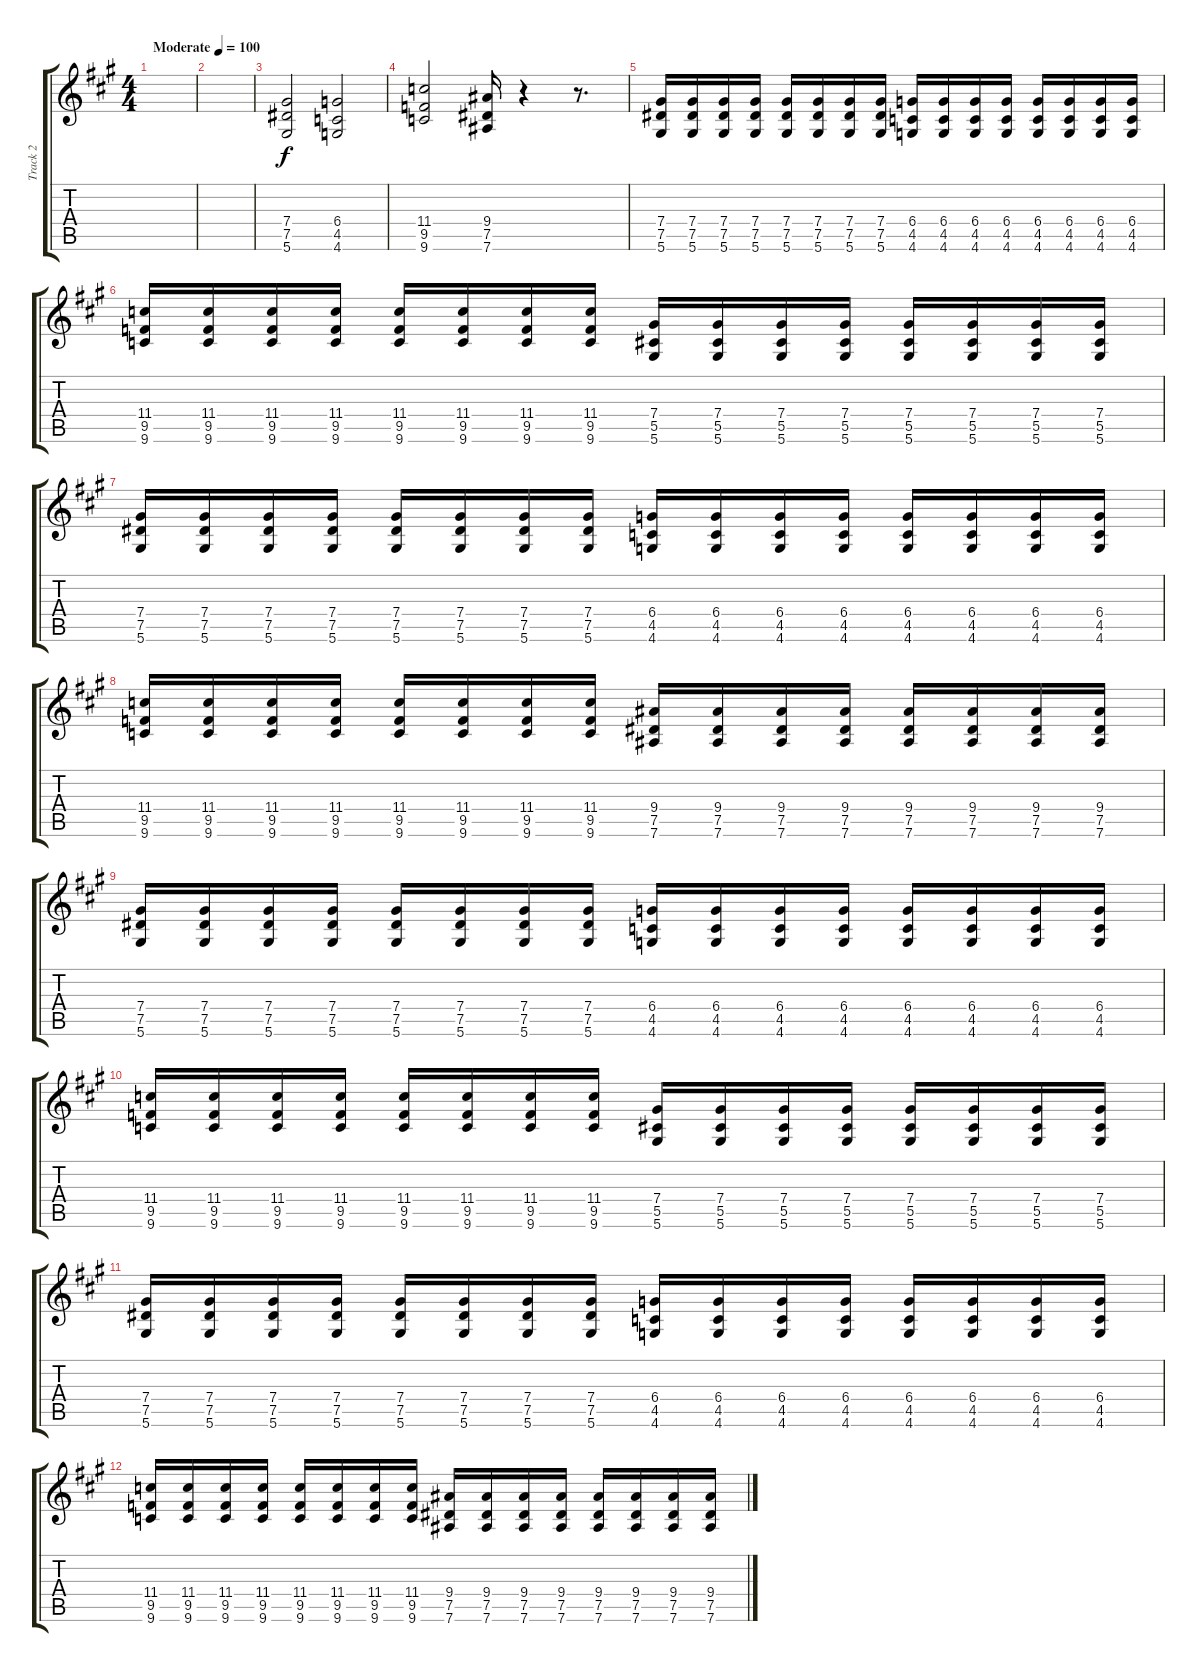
\track ("Track 2" "Track 2") {instrument overdrivenguitar}
\staff {score tabs}
\tuning (Eb4 Bb3 Gb3 Db3 Ab2 Eb2) {hide}
\ts (4 4)
\tempo (100 "Moderate")
\clef g2
\ks a
|
|
(7.4 7.5 5.6).2 (6.4 4.5 4.6).2 |
(11.4 9.5 9.6).2 (9.4 7.5 7.6).16 r.4 r.8{d} |
(7.4 7.5 5.6).16 (7.4 7.5 5.6).16 (7.4 7.5 5.6).16 (7.4 7.5 5.6).16 (7.4 7.5 5.6).16 (7.4 7.5 5.6).16 (7.4 7.5 5.6).16 (7.4 7.5 5.6).16 (6.4 4.5 4.6).16 (6.4 4.5 4.6).16 (6.4 4.5 4.6).16 (6.4 4.5 4.6).16 (6.4 4.5 4.6).16 (6.4 4.5 4.6).16 (6.4 4.5 4.6).16 (6.4 4.5 4.6).16 |
(11.4 9.5 9.6).16 (11.4 9.5 9.6).16 (11.4 9.5 9.6).16 (11.4 9.5 9.6).16 (11.4 9.5 9.6).16 (11.4 9.5 9.6).16 (11.4 9.5 9.6).16 (11.4 9.5 9.6).16 (7.4 5.5 5.6).16 (7.4 5.5 5.6).16 (7.4 5.5 5.6).16 (7.4 5.5 5.6).16 (7.4 5.5 5.6).16 (7.4 5.5 5.6).16 (7.4 5.5 5.6).16 (7.4 5.5 5.6).16 |
(7.4 7.5 5.6).16 (7.4 7.5 5.6).16 (7.4 7.5 5.6).16 (7.4 7.5 5.6).16 (7.4 7.5 5.6).16 (7.4 7.5 5.6).16 (7.4 7.5 5.6).16 (7.4 7.5 5.6).16 (6.4 4.5 4.6).16 (6.4 4.5 4.6).16 (6.4 4.5 4.6).16 (6.4 4.5 4.6).16 (6.4 4.5 4.6).16 (6.4 4.5 4.6).16 (6.4 4.5 4.6).16 (6.4 4.5 4.6).16 |
(11.4 9.5 9.6).16 (11.4 9.5 9.6).16 (11.4 9.5 9.6).16 (11.4 9.5 9.6).16 (11.4 9.5 9.6).16 (11.4 9.5 9.6).16 (11.4 9.5 9.6).16 (11.4 9.5 9.6).16 (9.4 7.5 7.6).16 (9.4 7.5 7.6).16 (9.4 7.5 7.6).16 (9.4 7.5 7.6).16 (9.4 7.5 7.6).16 (9.4 7.5 7.6).16 (9.4 7.5 7.6).16 (9.4 7.5 7.6).16 |
(7.4 7.5 5.6).16 (7.4 7.5 5.6).16 (7.4 7.5 5.6).16 (7.4 7.5 5.6).16 (7.4 7.5 5.6).16 (7.4 7.5 5.6).16 (7.4 7.5 5.6).16 (7.4 7.5 5.6).16 (6.4 4.5 4.6).16 (6.4 4.5 4.6).16 (6.4 4.5 4.6).16 (6.4 4.5 4.6).16 (6.4 4.5 4.6).16 (6.4 4.5 4.6).16 (6.4 4.5 4.6).16 (6.4 4.5 4.6).16 |
(11.4 9.5 9.6).16 (11.4 9.5 9.6).16 (11.4 9.5 9.6).16 (11.4 9.5 9.6).16 (11.4 9.5 9.6).16 (11.4 9.5 9.6).16 (11.4 9.5 9.6).16 (11.4 9.5 9.6).16 (7.4 5.5 5.6).16 (7.4 5.5 5.6).16 (7.4 5.5 5.6).16 (7.4 5.5 5.6).16 (7.4 5.5 5.6).16 (7.4 5.5 5.6).16 (7.4 5.5 5.6).16 (7.4 5.5 5.6).16 |
(7.4 7.5 5.6).16 (7.4 7.5 5.6).16 (7.4 7.5 5.6).16 (7.4 7.5 5.6).16 (7.4 7.5 5.6).16 (7.4 7.5 5.6).16 (7.4 7.5 5.6).16 (7.4 7.5 5.6).16 (6.4 4.5 4.6).16 (6.4 4.5 4.6).16 (6.4 4.5 4.6).16 (6.4 4.5 4.6).16 (6.4 4.5 4.6).16 (6.4 4.5 4.6).16 (6.4 4.5 4.6).16 (6.4 4.5 4.6).16 |
(11.4 9.5 9.6).16 (11.4 9.5 9.6).16 (11.4 9.5 9.6).16 (11.4 9.5 9.6).16 (11.4 9.5 9.6).16 (11.4 9.5 9.6).16 (11.4 9.5 9.6).16 (11.4 9.5 9.6).16 (9.4 7.5 7.6).16 (9.4 7.5 7.6).16 (9.4 7.5 7.6).16 (9.4 7.5 7.6).16 (9.4 7.5 7.6).16 (9.4 7.5 7.6).16 (9.4 7.5 7.6).16 (9.4 7.5 7.6).16
